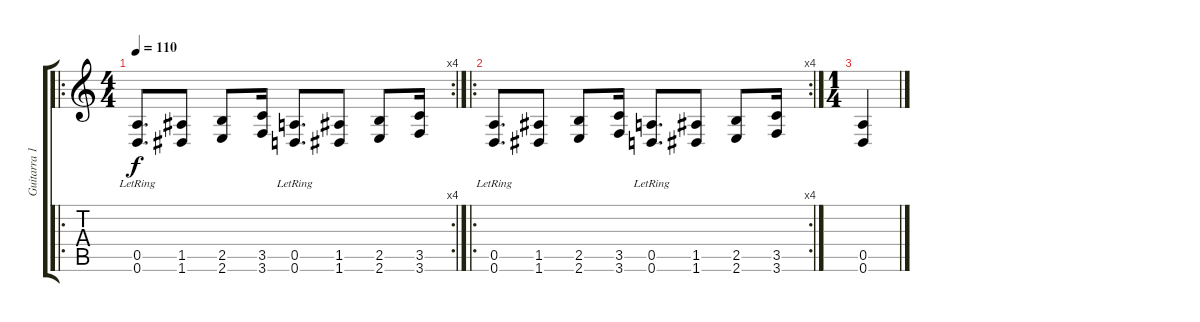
\track ("Guitarra 1" "Guitarra 1") {instrument distortionguitar}
\staff {score tabs}
\tuning (E4 B3 G3 D3 A2 D2) {hide}
\ro
\rc 4
\ts (4 4)
\tempo 110
\clef g2
\ks c
(0.5{lr} 0.6{lr}).8{d dy f} (1.5 1.6).8 (2.5 2.6).8 (3.5 3.6).16 (0.5{lr} 0.6{lr}).8{d} (1.5 1.6).8 (2.5 2.6).8 (3.5 3.6).16 |
\ro
\rc 4
(0.5{lr} 0.6{lr}).8{d} (1.5 1.6).8 (2.5 2.6).8 (3.5 3.6).16 (0.5{lr} 0.6{lr}).8{d} (1.5 1.6).8 (2.5 2.6).8 (3.5 3.6).16 |
\ts (1 4)
(0.5 0.6).4
